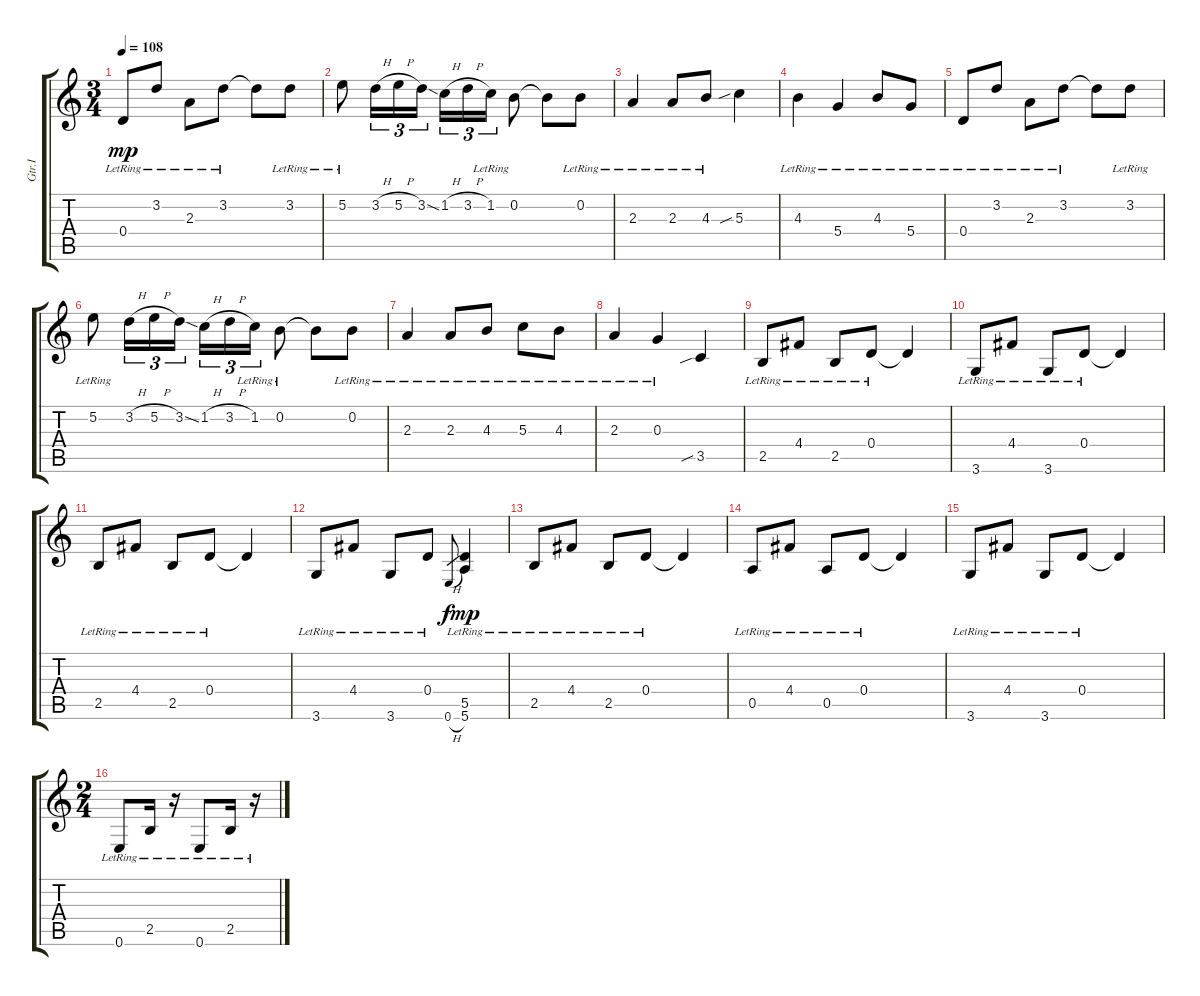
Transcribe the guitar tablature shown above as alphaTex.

\track ("Gtr.I" "Gtr.I") {instrument electricguitarclean}
\staff {score tabs}
\tuning (E4 B3 G3 D3 A2 E2) {hide}
\ts (3 4)
\tempo 108
\clef g2
\ks c
0.4{lr}.8{dy mp} 3.2{lr}.8 2.3{lr}.8 3.2{lr}.8 3.2{t}.8 3.2{lr}.8 |
5.2{lr}.8 3.2{h}.16{tu (3 2)} 5.2{h}.16{tu (3 2)} 3.2{ss}.16{tu (3 2)} 1.2{h}.16{tu (3 2)} 3.2{h}.16{tu (3 2)} 1.2{lr}.16{tu (3 2)} 0.2{lr}.8 0.2{t}.8 0.2{lr}.8 |
2.3{lr}.4 2.3{lr}.8 4.3{lr}.8 5.3{sib}.4 |
4.3{lr}.4 5.4{lr}.4 4.3{lr}.8 5.4{lr}.8 |
0.4{lr}.8 3.2{lr}.8 2.3{lr}.8 3.2{lr}.8 3.2{t}.8 3.2{lr}.8 |
5.2{lr}.8 3.2{h}.16{tu (3 2)} 5.2{h}.16{tu (3 2)} 3.2{ss}.16{tu (3 2)} 1.2{h}.16{tu (3 2)} 3.2{h}.16{tu (3 2)} 1.2{lr}.16{tu (3 2)} 0.2{lr}.8 0.2{t}.8 0.2{lr}.8 |
2.3{lr}.4 2.3{lr}.8 4.3{lr}.8 5.3{lr}.8 4.3{lr}.8 |
2.3{lr}.4 0.3{lr}.4 3.5{sib}.4 |
2.5{lr}.8 4.4{lr}.8 2.5{lr}.8 0.4{lr}.8 0.4{t}.4 |
3.6{lr}.8 4.4{lr}.8 3.6{lr}.8 0.4{lr}.8 0.4{t}.4 |
2.5{lr}.8 4.4{lr}.8 2.5{lr}.8 0.4{lr}.8 0.4{t}.4 |
3.6{lr}.8 4.4{lr}.8 3.6{lr}.8 0.4{lr}.8 0.6{h}.8{gr dy f} (5.5{lr} 5.6{lr}).4{dy mp} |
2.5{lr}.8 4.4{lr}.8 2.5{lr}.8 0.4{lr}.8 0.4{t}.4 |
0.5{lr}.8 4.4{lr}.8 0.5{lr}.8 0.4{lr}.8 0.4{t}.4 |
3.6{lr}.8 4.4{lr}.8 3.6{lr}.8 0.4{lr}.8 0.4{t}.4 |
\ts (2 4)
0.6{lr}.8 2.5{lr}.16 r.16 0.6{lr}.8 2.5{lr}.16 r.16
